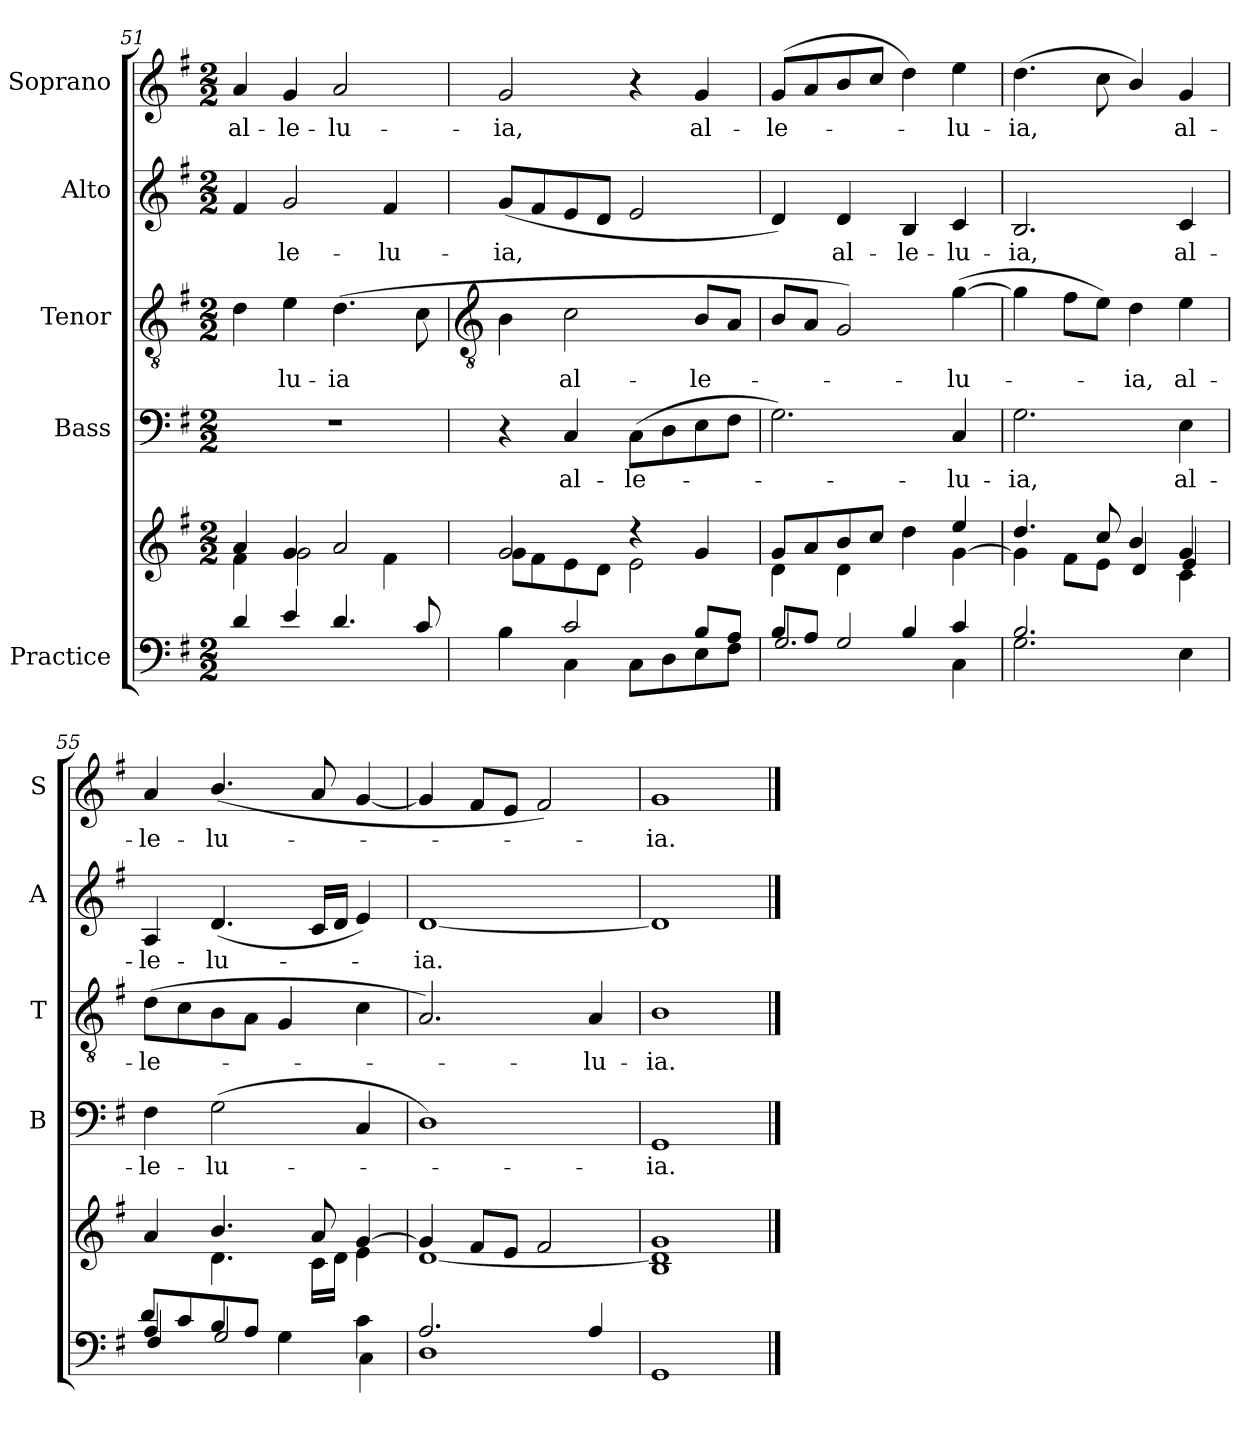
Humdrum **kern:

**kern	**kern	**kern	**text	**kern	**text	**kern	**text	**kern	**text
*part5	*part5	*part4	*part4	*part3	*part3	*part2	*part2	*part1	*part1
*staff6	*staff5	*staff4	*staff4	*staff3	*staff3	*staff2	*staff2	*staff1	*staff1
*I"Practice	*	*I"Bass	*	*I"Tenor	*	*I"Alto	*	*I"Soprano	*
*	*	*I'B	*	*I'T	*	*I'A	*	*I'S	*
*clefF4	*clefG2	*clefF4	*	*clefGv2	*	*clefG2	*	*clefG2	*
*k[f#]	*k[f#]	*k[f#]	*	*k[f#]	*	*k[f#]	*	*k[f#]	*
*G:	*G:	*G:	*	*G:	*	*G:	*	*G:	*
*M2/2	*M2/2	*M2/2	*	*M2/2	*	*M2/2	*	*M2/2	*
=51	=51	=51	=51	=51	=51	=51	=51	=51	=51
*^	*^	*	*	*	*	*	*	*	*
!	!	!	!	!	!	!	!	!	!	!	!LO:LY:b
4d	1ryy	4a	4f#	1r	.	4d	.	4f#	.	4a	al-
!	!	!	!	!	!	!	!LO:LY:b	!	!LO:LY:b	!	!LO:LY:b
4e	.	4g	2g\	.	.	4e	lu-	2g	le-	4g	-le-
!	!	!	!	!	!	!	!LO:LY:b	!	!	!	!LO:LY:b
4.d	.	2a	.	.	.	(<4.d	-ia	.	.	2a	-lu-
!	!	!	!	!	!	!	!	!	!LO:LY:b	!	!
.	.	.	4f#	.	.	.	.	4f#	-lu-	.	.
8c	.	.	.	.	.	8c	.	.	.	.	.
!!LO:LB:g=z
=52	=52	=52	=52	=52	=52	=52	=52	=52	=52	=52	=52
*	*	*	*	*	*	*clefGv2	*	*	*	*	*
!	!	!	!	!	!	!	!	!	!LO:LY:b	!	!LO:LY:b
4B	4ryy	2g	8gL	4r	.	4B	.	(<8gL	-ia,	2g	-ia,
.	.	.	8f#	.	.	.	.	8f#	.	.	.
!	!	!	!	!	!LO:LY:b	!	!LO:LY:b	!	!	!	!
2c/	4C\	.	8e	4C	al-	2c	al-	8e	.	.	.
.	.	.	8dJ	.	.	.	.	8dJ	.	.	.
!	!	!	!	!	!LO:LY:b	!	!	!	!	!	!
.	8CL	4r	2e	(>8CL	-le-	.	.	2e	.	4r	.
.	8D	.	.	8D	.	.	.	.	.	.	.
!	!	!	!	!	!	!	!LO:LY:b	!	!	!	!LO:LY:b
8BL	8E	4g	.	8E	.	8BL	-le-	.	.	4g	al-
8AJ	8F#J	.	.	8F#J	.	8AJ	.	.	.	.	.
=53	=53	=53	=53	=53	=53	=53	=53	=53	=53	=53	=53
*	*^	*	*^	*	*	*	*	*	*	*	*
!	!	!	!	!	!	!	!	!	!	!	!	!	!LO:LY:b
2ryy	8B/L	2.G	8gL	4d\	2.ryy	2.G)	.	8BL	.	4d)	.	(<8gL	-le-
.	8A/J	.	8a	.	.	.	.	8AJ	.	.	.	8a	.
!	!	!	!	!	!	!	!	!	!	!	!LO:LY:b	!	!
.	2G/	.	8b	4d\	.	.	.	2G)	.	4d	al-	8b	.
.	.	.	8ccJ	.	.	.	.	.	.	.	.	8ccJ	.
!	!	!	!	!	!	!	!	!	!	!	!LO:LY:b	!	!
4B	.	.	4dd	2ryy	.	.	.	.	.	4B	-le-	4dd)	.
!	!	!	!	!	!	!	!LO:LY:b	!	!LO:LY:b	!	!LO:LY:b	!	!LO:LY:b
4c	4ryy	4C\	4ee	.	[4g\	4C	lu-	(>[4g	lu-	4c	-lu-	4ee	lu-
=54	=54	=54	=54	=54	=54	=54	=54	=54	=54	=54	=54	=54	=54
!	!	!	!	!	!	!	!LO:LY:b	!	!	!	!LO:LY:b	!	!LO:LY:b
*	*v	*v	*	*	*	*	*	*	*	*	*	*	*
2.B	2.G	4.dd/	2.ryy	4g\]	2.G	-ia,	4g]	.	2.B	-ia,	(>4.dd	-ia,
.	.	.	.	8f#\L	.	.	8f#L	.	.	.	.	.
.	.	8cc/	.	8e\J	.	.	8eJ)	.	.	.	8cc	.
!	!	!	!	!	!	!	!	!LO:LY:b	!	!	!	!
.	.	4b/	.	4d	.	.	4d	ia,	.	.	4b/)	.
!	!	!	!	!	!	!LO:LY:b	!	!LO:LY:b	!	!LO:LY:b	!	!LO:LY:b
4ryy	4E	4g	4c	4e	4E	al-	4e	al-	4c	al-	4g	al-
=55	=55	=55	=55	=55	=55	=55	=55	=55	=55	=55	=55	=55
*	*^	*	*	*	*	*	*	*	*	*	*	*
!	!	!	!	!	!	!	!LO:LY:b	!	!LO:LY:b	!	!LO:LY:b	!	!LO:LY:b
*	*	*	*	*v	*v	*	*	*	*	*	*	*	*
4A	8d/L	4F#	4a	4ryy	4F#	-le-	(>8dL	-le-	4A	-le-	4a	-le-
.	8c/	.	.	.	.	.	8c	.	.	.	.	.
!	!	!	!	!	!	!LO:LY:b	!	!	!	!LO:LY:b	!	!LO:LY:b
2.ryy	8B/	2G	4.b/	4.d	(<2G	-lu-	8B	.	(<4.d	-lu-	(<4.b/	-lu-
.	8A/J	.	.	.	.	.	8AJ	.	.	.	.	.
.	4G	.	.	.	.	.	4G	.	.	.	.	.
.	.	.	8a	16c\LL	.	.	.	.	16cLL	.	8a	.
.	.	.	.	16d\JJ	.	.	.	.	16dJJ	.	.	.
.	4c	4C\	[4g	4e	4C	.	4c	.	4e)	.	[4g	.
=56	=56	=56	=56	=56	=56	=56	=56	=56	=56	=56	=56	=56
!	!	!	!	!	!	!	!	!	!	!LO:LY:b	!	!
*	*v	*v	*	*	*	*	*	*	*	*	*	*
2.A/	1D	4g]	[1d	1D)	.	2.A)	.	[1d	ia.	4g]	.
.	.	8f#L	.	.	.	.	.	.	.	8f#L	.
.	.	8eJ	.	.	.	.	.	.	.	8eJ	.
.	.	2f#	.	.	.	.	.	.	.	2f#)	.
!	!	!	!	!	!	!	!LO:LY:b	!	!	!	!
4A/	.	.	.	.	.	4A	lu-	.	.	.	.
*v	*v	*	*	*	*	*	*	*	*	*	*
=57	=57	=57	=57	=57	=57	=57	=57	=57	=57	=57
*	*	*^	*	*	*	*	*	*	*	*
!	!	!	!	!	!LO:LY:b	!	!LO:LY:b	!	!	!	!LO:LY:b
1GG	1g	1d]	1B	1GG	ia.	1B	-ia.	1d]	.	1g	ia.
*	*v	*v	*v	*	*	*	*	*	*	*	*
==	==	==	==	==	==	==	==	==	==
*-	*-	*-	*-	*-	*-	*-	*-	*-	*-
